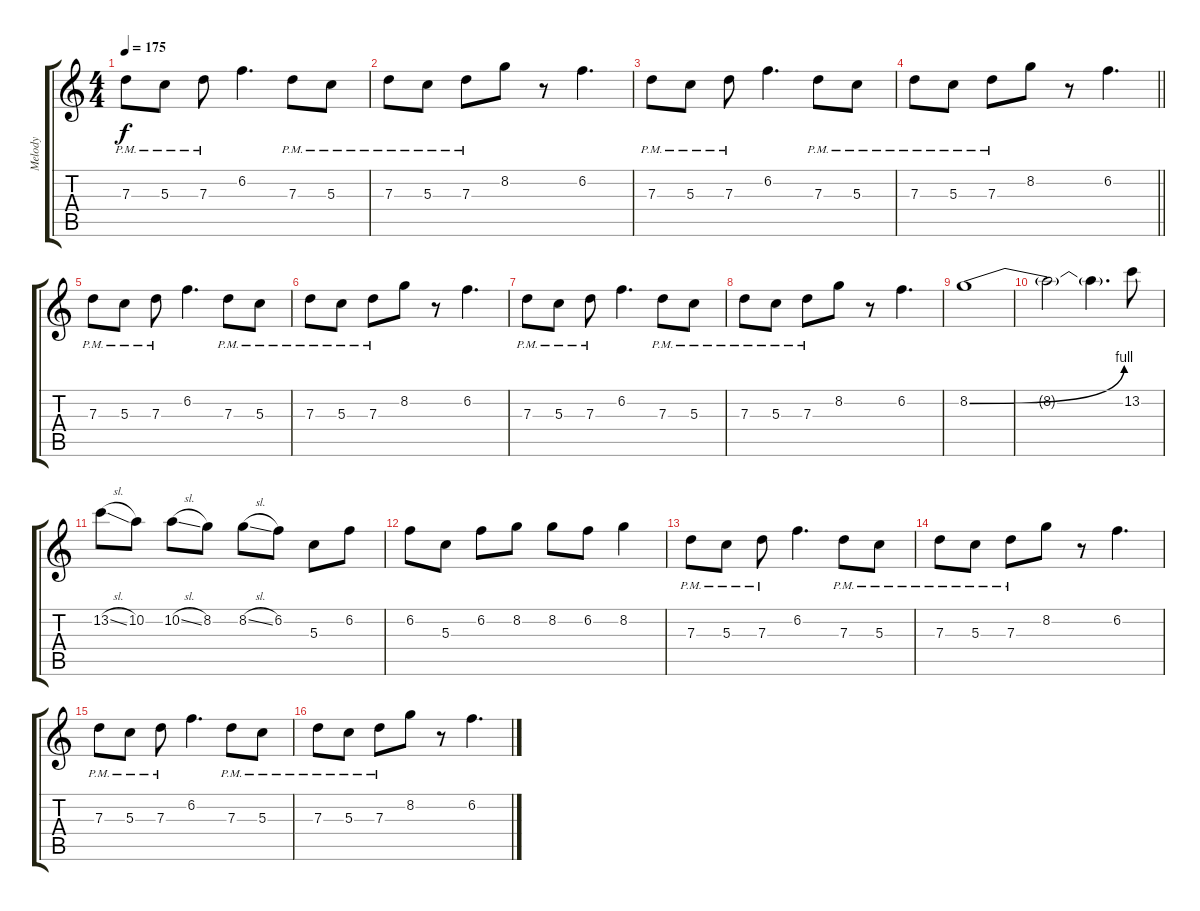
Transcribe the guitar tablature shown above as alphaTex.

\track ("Melody" "Melody") {instrument distortionguitar}
\staff {score tabs}
\tuning (E4 B3 G3 D3 A2 D2) {hide}
\ts (4 4)
\tempo 175
\clef g2
\ks c
7.3{pm}.8{dy f} 5.3{pm}.8 7.3{pm}.8 6.2.4{d} 7.3{pm}.8 5.3{pm}.8 |
7.3{pm}.8 5.3{pm}.8 7.3{pm}.8 8.2.8 r.8 6.2.4{d} |
7.3{pm}.8 5.3{pm}.8 7.3{pm}.8 6.2.4{d} 7.3{pm}.8 5.3{pm}.8 |
\barLineRight lightlight
7.3{pm}.8 5.3{pm}.8 7.3{pm}.8 8.2.8 r.8 6.2.4{d} |
7.3{pm}.8 5.3{pm}.8 7.3{pm}.8 6.2.4{d} 7.3{pm}.8 5.3{pm}.8 |
7.3{pm}.8 5.3{pm}.8 7.3{pm}.8 8.2.8 r.8 6.2.4{d} |
7.3{pm}.8 5.3{pm}.8 7.3{pm}.8 6.2.4{d} 7.3{pm}.8 5.3{pm}.8 |
7.3{pm}.8 5.3{pm}.8 7.3{pm}.8 8.2.8 r.8 6.2.4{d} |
8.2{be (bend 0 0 60 4)}.1 |
8.2{t}.2 8.2{t}.4{d} 13.2.8 |
13.2{sl}.8 10.2.8 10.2{sl}.8 8.2.8 8.2{sl}.8 6.2.8 5.3.8 6.2.8 |
6.2.8 5.3.8 6.2.8 8.2.8 8.2.8 6.2.8 8.2.4 |
7.3{pm}.8 5.3{pm}.8 7.3{pm}.8 6.2.4{d} 7.3{pm}.8 5.3{pm}.8 |
7.3{pm}.8 5.3{pm}.8 7.3{pm}.8 8.2.8 r.8 6.2.4{d} |
7.3{pm}.8 5.3{pm}.8 7.3{pm}.8 6.2.4{d} 7.3{pm}.8 5.3{pm}.8 |
7.3{pm}.8 5.3{pm}.8 7.3{pm}.8 8.2.8 r.8 6.2.4{d}
